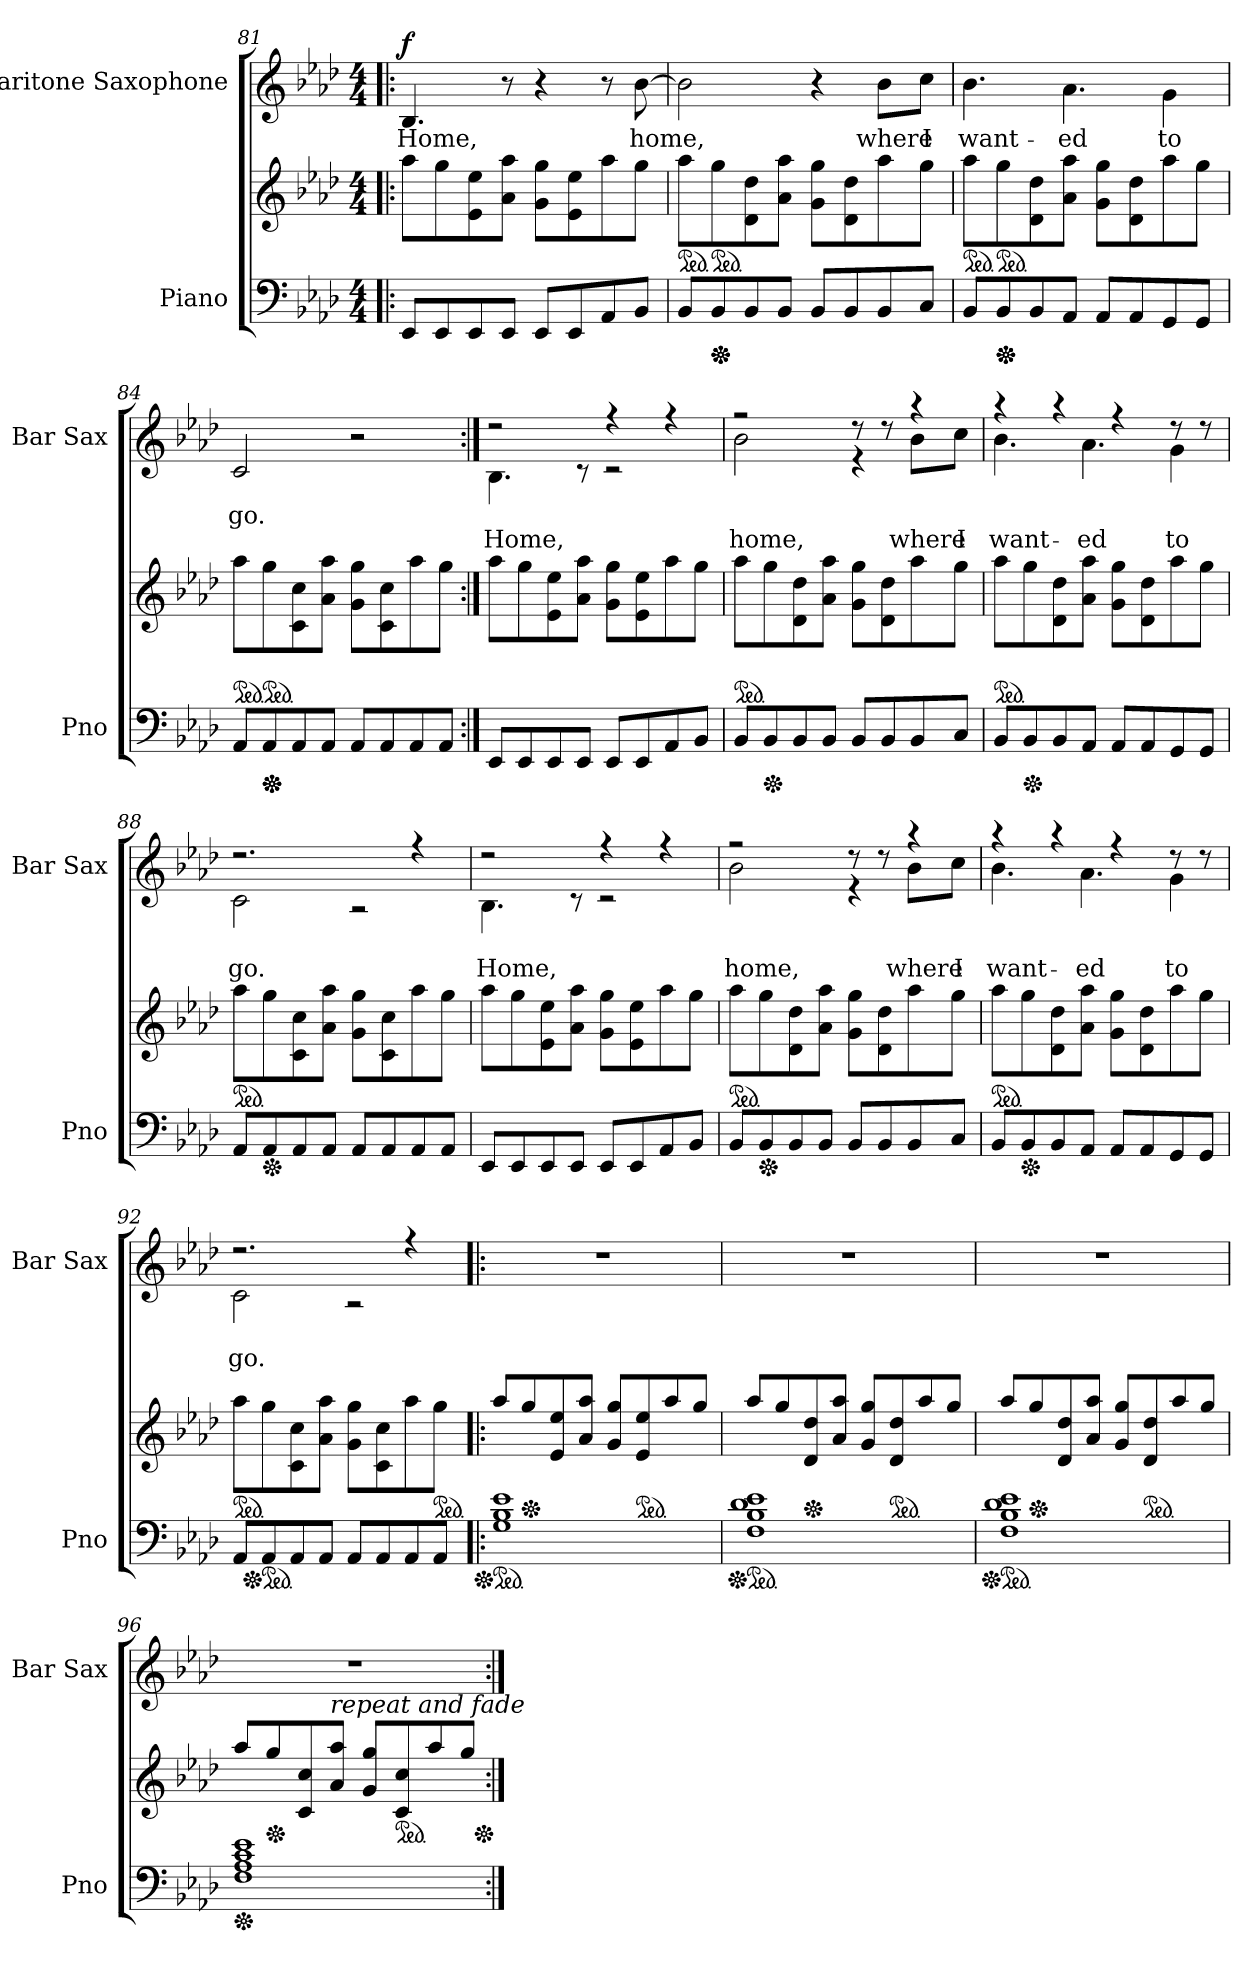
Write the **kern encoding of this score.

**kern	**kern	**kern	**text	**text	**dynam
*part2	*part2	*part1	*part1	*part1	*part1
*staff3	*staff2	*staff1	*staff1	*staff1	*staff1
*I"Piano	*	*I"Baritone Saxophone	*	*	*
*I'Pno	*	*I'Bar Sax	*	*	*
!!LO:LB:g=z
*clefF4	*clefG2	*clefG2	*	*	*
*	*	*ITrd12c21	*	*	*
*k[b-e-a-d-]	*k[b-e-a-d-]	*k[b-e-a-d-]	*	*	*
*M4/4	*M4/4	*M4/4	*	*	*
=81!|:	=81!|:	=81!|:	=81!|:	=81!|:	=81!|:
!	!	!	!LO:LY:b	!	!LO:DY:b
8EE-/L	8aa-\L	4.BB-/	Home,	.	f
8EE-/	8gg\	.	.	.	.
8EE-/	8e-\ 8ee-\	.	.	.	.
8EE-/J	8a-\ 8aa-\J	8r	.	.	.
8EE-/L	8g\ 8gg\L	4r	.	.	.
8EE-/	8e-\ 8ee-\	.	.	.	.
8AA-/	8aa-\	8r	.	.	.
!	!	!	!LO:LY:b	!	!
8BB-/J	8gg\J	[8B-\	home,	.	.
=82	=82	=82	=82	=82	=82
*	*ped	*	*	*	*
8BB-/L	8aa-\L	2B-\]	.	.	.
*Xped	*	*	*	*	*
*Xped	*	*	*	*	*
*	*ped	*	*	*	*
8BB-/	8gg\	.	.	.	.
8BB-/	8d-\ 8dd-\	.	.	.	.
8BB-/J	8a-\ 8aa-\J	.	.	.	.
8BB-/L	8g\ 8gg\L	4r	.	.	.
8BB-/	8d-\ 8dd-\	.	.	.	.
!	!	!	!LO:LY:b	!	!
8BB-/	8aa-\	8B-\L	where	.	.
!	!	!	!LO:LY:b	!	!
8C/J	8gg\J	8c\J	I	.	.
=83	=83	=83	=83	=83	=83
*	*ped	*	*	*	*
!	!	!	!LO:LY:b	!	!
8BB-/L	8aa-\L	4.B-\	want-	.	.
*Xped	*	*	*	*	*
*Xped	*	*	*	*	*
*	*ped	*	*	*	*
8BB-/	8gg\	.	.	.	.
8BB-/	8d-\ 8dd-\	.	.	.	.
!	!	!	!LO:LY:b	!	!
8AA-/J	8a-\ 8aa-\J	4.A-\	-ed	.	.
8AA-/L	8g\ 8gg\L	.	.	.	.
8AA-/	8d-\ 8dd-\	.	.	.	.
!	!	!	!LO:LY:b	!	!
8GG/	8aa-\	4G\	to	.	.
8GG/J	8gg\J	.	.	.	.
=84	=84	=84	=84	=84	=84
*	*ped	*	*	*	*
!	!	!	!LO:LY:b	!	!
8AA-/L	8aa-\L	2C/	go.	.	.
*Xped	*	*	*	*	*
*Xped	*	*	*	*	*
*	*ped	*	*	*	*
8AA-/	8gg\	.	.	.	.
8AA-/	8c\ 8cc\	.	.	.	.
8AA-/J	8a-\ 8aa-\J	.	.	.	.
8AA-/L	8g\ 8gg\L	2r	.	.	.
8AA-/	8c\ 8cc\	.	.	.	.
8AA-/	8aa-\	.	.	.	.
8AA-/J	8gg\J	.	.	.	.
!!LO:LB:g=z
=85:|!	=85:|!	=85:|!	=85:|!	=85:|!	=85:|!
*	*	*^	*	*	*
!	!	!	!	!	!LO:LY:b	!
8EE-/L	8aa-\L	2r	4.BB-\	.	Home,	.
8EE-/	8gg\	.	.	.	.	.
8EE-/	8e-\ 8ee-\	.	.	.	.	.
8EE-/J	8a-\ 8aa-\J	.	8r	.	.	.
8EE-/L	8g\ 8gg\L	4r	2r	.	.	.
8EE-/	8e-\ 8ee-\	.	.	.	.	.
8AA-/	8aa-\	4r	.	.	.	.
8BB-/J	8gg\J	.	.	.	.	.
=86	=86	=86	=86	=86	=86	=86
*	*ped	*	*	*	*	*
!	!	!	!	!	!LO:LY:b	!
8BB-/L	8aa-\L	2r	2B-\	.	home,	.
*Xped	*	*	*	*	*	*
8BB-/	8gg\	.	.	.	.	.
8BB-/	8d-\ 8dd-\	.	.	.	.	.
8BB-/J	8a-\ 8aa-\J	.	.	.	.	.
8BB-/L	8g\ 8gg\L	8r	4r	.	.	.
8BB-/	8d-\ 8dd-\	8r	.	.	.	.
!	!	!	!	!	!LO:LY:b	!
8BB-/	8aa-\	4r	8B-\L	.	where	.
!	!	!	!	!	!LO:LY:b	!
8C/J	8gg\J	.	8c\J	.	I	.
=87	=87	=87	=87	=87	=87	=87
*	*ped	*	*	*	*	*
!	!	!	!	!	!LO:LY:b	!
8BB-/L	8aa-\L	4r	4.B-\	.	want-	.
*Xped	*	*	*	*	*	*
8BB-/	8gg\	.	.	.	.	.
8BB-/	8d-\ 8dd-\	4r	.	.	.	.
!	!	!	!	!	!LO:LY:b	!
8AA-/J	8a-\ 8aa-\J	.	4.A-\	.	-ed	.
8AA-/L	8g\ 8gg\L	4r	.	.	.	.
8AA-/	8d-\ 8dd-\	.	.	.	.	.
!	!	!	!	!	!LO:LY:b	!
8GG/	8aa-\	8r	4G\	.	to	.
8GG/J	8gg\J	8r	.	.	.	.
=88	=88	=88	=88	=88	=88	=88
*	*ped	*	*	*	*	*
!	!	!	!	!	!LO:LY:b	!
8AA-/L	8aa-\L	2.r	2C\	.	go.	.
*Xped	*	*	*	*	*	*
8AA-/	8gg\	.	.	.	.	.
8AA-/	8c\ 8cc\	.	.	.	.	.
8AA-/J	8a-\ 8aa-\J	.	.	.	.	.
8AA-/L	8g\ 8gg\L	.	2r	.	.	.
8AA-/	8c\ 8cc\	.	.	.	.	.
8AA-/	8aa-\	4r	.	.	.	.
8AA-/J	8gg\J	.	.	.	.	.
!!LO:PB:g=z	!!
=89	=89	=89	=89	=89	=89	=89
!	!	!	!	!	!LO:LY:b	!
8EE-/L	8aa-\L	2r	4.BB-\	.	Home,	.
8EE-/	8gg\	.	.	.	.	.
8EE-/	8e-\ 8ee-\	.	.	.	.	.
8EE-/J	8a-\ 8aa-\J	.	8r	.	.	.
8EE-/L	8g\ 8gg\L	4r	2r	.	.	.
8EE-/	8e-\ 8ee-\	.	.	.	.	.
8AA-/	8aa-\	4r	.	.	.	.
8BB-/J	8gg\J	.	.	.	.	.
=90	=90	=90	=90	=90	=90	=90
*	*ped	*	*	*	*	*
!	!	!	!	!	!LO:LY:b	!
8BB-/L	8aa-\L	2r	2B-\	.	home,	.
*Xped	*	*	*	*	*	*
8BB-/	8gg\	.	.	.	.	.
8BB-/	8d-\ 8dd-\	.	.	.	.	.
8BB-/J	8a-\ 8aa-\J	.	.	.	.	.
8BB-/L	8g\ 8gg\L	8r	4r	.	.	.
8BB-/	8d-\ 8dd-\	8r	.	.	.	.
!	!	!	!	!	!LO:LY:b	!
8BB-/	8aa-\	4r	8B-\L	.	where	.
!	!	!	!	!	!LO:LY:b	!
8C/J	8gg\J	.	8c\J	.	I	.
=91	=91	=91	=91	=91	=91	=91
*	*ped	*	*	*	*	*
!	!	!	!	!	!LO:LY:b	!
8BB-/L	8aa-\L	4r	4.B-\	.	want-	.
*Xped	*	*	*	*	*	*
8BB-/	8gg\	.	.	.	.	.
8BB-/	8d-\ 8dd-\	4r	.	.	.	.
!	!	!	!	!	!LO:LY:b	!
8AA-/J	8a-\ 8aa-\J	.	4.A-\	.	-ed	.
8AA-/L	8g\ 8gg\L	4r	.	.	.	.
8AA-/	8d-\ 8dd-\	.	.	.	.	.
!	!	!	!	!	!LO:LY:b	!
8GG/	8aa-\	8r	4G\	.	to	.
8GG/J	8gg\J	8r	.	.	.	.
=92	=92	=92	=92	=92	=92	=92
*	*ped	*	*	*	*	*
!	!	!	!	!	!LO:LY:b	!
8AA-/L	8aa-\L	2.r	2C\	.	go.	.
*Xped	*	*	*	*	*	*
*ped	*	*	*	*	*	*
8AA-/	8gg\	.	.	.	.	.
8AA-/	8c\ 8cc\	.	.	.	.	.
8AA-/J	8a-\ 8aa-\J	.	.	.	.	.
8AA-/L	8g\ 8gg\L	.	2r	.	.	.
8AA-/	8c\ 8cc\	.	.	.	.	.
8AA-/	8aa-\	4r	.	.	.	.
*	*ped	*	*	*	*	*
8AA-/J	8gg\J	.	.	.	.	.
*	*	*v	*v	*	*	*
!!LO:LB:g=z
=93!|:	=93!|:	=93!|:	=93!|:	=93!|:	=93!|:
*Xped	*	*	*	*	*
*ped	*	*	*	*	*
1G 1B- 1e-	8aa-/L	1r	.	.	.
*	*Xped	*	*	*	*
.	8gg/	.	.	.	.
.	8e-/ 8ee-/	.	.	.	.
.	8a-/ 8aa-/J	.	.	.	.
.	8g/ 8gg/L	.	.	.	.
*	*ped	*	*	*	*
.	8e-/ 8ee-/	.	.	.	.
.	8aa-/	.	.	.	.
.	8gg/J	.	.	.	.
=94	=94	=94	=94	=94	=94
*Xped	*	*	*	*	*
*ped	*	*	*	*	*
1F 1B- 1d- 1e-	8aa-/L	1r	.	.	.
.	8gg/	.	.	.	.
*	*Xped	*	*	*	*
.	8d-/ 8dd-/	.	.	.	.
.	8a-/ 8aa-/J	.	.	.	.
.	8g/ 8gg/L	.	.	.	.
*	*ped	*	*	*	*
.	8d-/ 8dd-/	.	.	.	.
.	8aa-/	.	.	.	.
.	8gg/J	.	.	.	.
=95	=95	=95	=95	=95	=95
*Xped	*	*	*	*	*
*ped	*	*	*	*	*
1F 1B- 1d- 1e-	8aa-/L	1r	.	.	.
*	*Xped	*	*	*	*
.	8gg/	.	.	.	.
.	8d-/ 8dd-/	.	.	.	.
.	8a-/ 8aa-/J	.	.	.	.
.	8g/ 8gg/L	.	.	.	.
*	*ped	*	*	*	*
.	8d-/ 8dd-/	.	.	.	.
.	8aa-/	.	.	.	.
.	8gg/J	.	.	.	.
=96	=96	=96	=96	=96	=96
*Xped	*	*	*	*	*
1F 1A- 1c 1e-	8aa-/L	1r	.	.	.
*	*Xped	*	*	*	*
.	8gg/	.	.	.	.
.	8c/ 8cc/	.	.	.	.
!	!LO:TX:a:i:t=repeat and fade	!	!	!	!
.	8a-/ 8aa-/J	.	.	.	.
.	8g/ 8gg/L	.	.	.	.
*	*ped	*	*	*	*
.	8c/ 8cc/	.	.	.	.
.	8aa-/	.	.	.	.
.	8gg/J	.	.	.	.
*	*Xped	*	*	*	*
=:|!	=:|!	=:|!	=:|!	=:|!	=:|!
*-	*-	*-	*-	*-	*-
